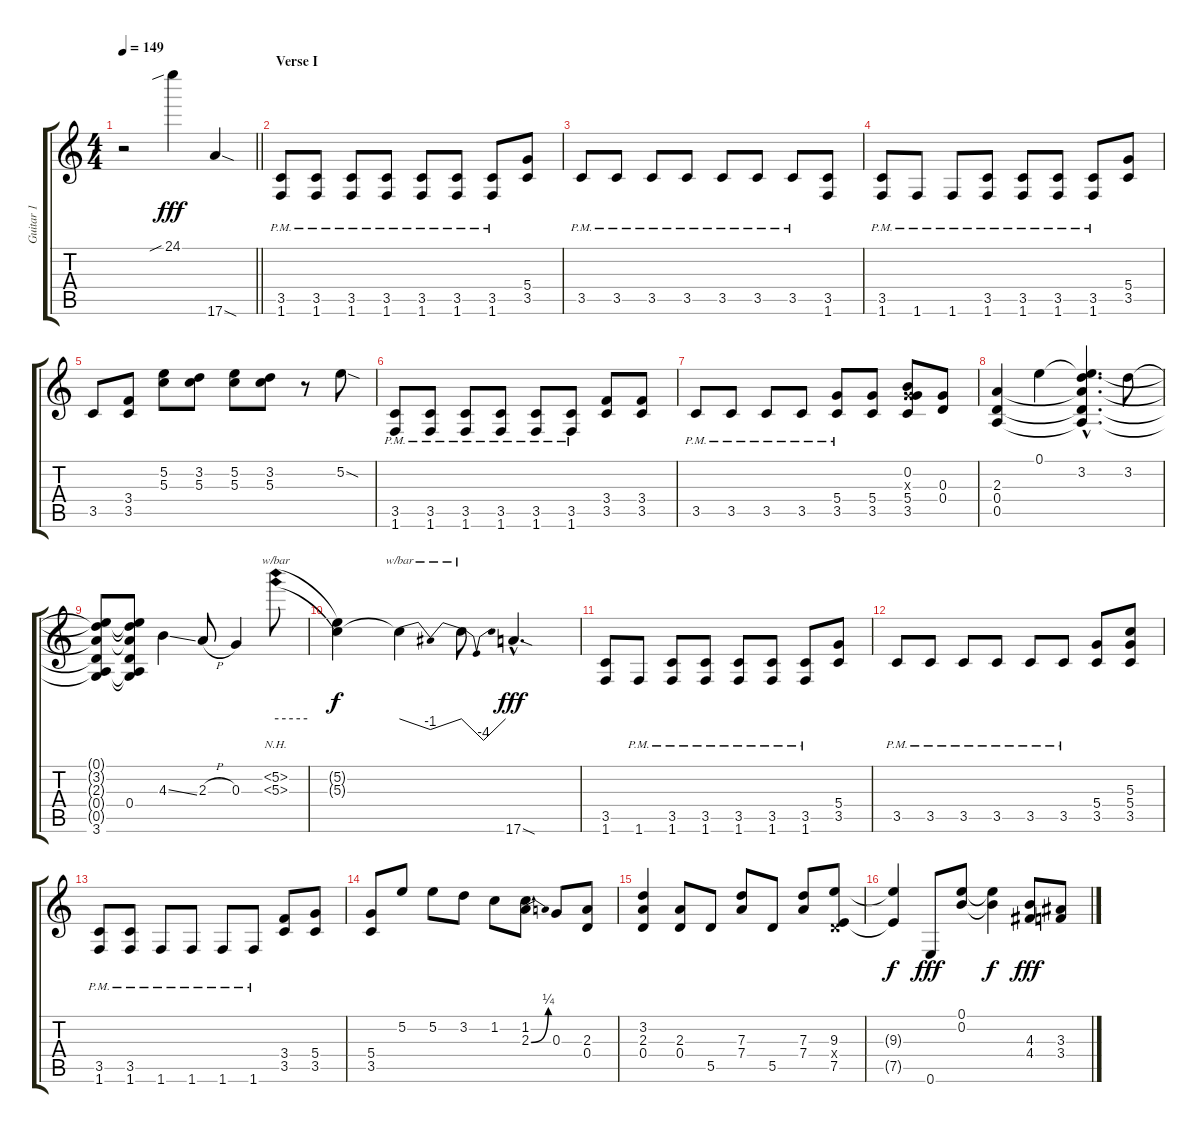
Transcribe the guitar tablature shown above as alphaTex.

\track ("Guitar 1" "Guitar 1") {instrument distortionguitar}
\staff {score tabs}
\tuning (E4 B3 G3 D3 A2 E2) {hide}
\ts (4 4)
\tempo 149
\clef g2
\barLineRight lightlight
\ks c
r.2{dy fff} 24.1{sib}.4 17.6{sod}.4 |
\section ("" "Verse I")
(3.5{pm} 1.6{pm}).8 (3.5{pm} 1.6{pm}).8 (3.5{pm} 1.6{pm}).8 (3.5{pm} 1.6{pm}).8 (3.5{pm} 1.6{pm}).8 (3.5{pm} 1.6{pm}).8 (3.5{pm} 1.6{pm}).8 (5.4 3.5).8 |
3.5{pm}.8 3.5{pm}.8 3.5{pm}.8 3.5{pm}.8 3.5{pm}.8 3.5{pm}.8 3.5{pm}.8 (3.5 1.6).8 |
(3.5{pm} 1.6{pm}).8 1.6{pm}.8 1.6{pm}.8 (3.5{pm} 1.6{pm}).8 (3.5{pm} 1.6{pm}).8 (3.5{pm} 1.6{pm}).8 (3.5{pm} 1.6{pm}).8 (5.4 3.5).8 |
3.5.8 (3.4 3.5).8 (5.2 5.3).8 (3.2 5.3).8 (5.2 5.3).8 (3.2 5.3).8 r.8 5.2{sod}.8 |
(3.5{pm} 1.6{pm}).8 (3.5{pm} 1.6{pm}).8 (3.5{pm} 1.6{pm}).8 (3.5{pm} 1.6{pm}).8 (3.5{pm} 1.6{pm}).8 (3.5{pm} 1.6{pm}).8 (3.4 3.5).8 (3.4 3.5).8 |
3.5{pm}.8 3.5{pm}.8 3.5{pm}.8 3.5{pm}.8 (5.4{pm} 3.5{pm}).8 (5.4 3.5).8 (0.2 0.3{x} 5.4 3.5).8 (0.3 0.4).8 |
(2.3 0.4 0.5).4 0.1.4 (0.1{t} 3.2{hac} 2.3{t} 0.4{t} 0.5{t}).4{d} 3.2.8 |
(0.1{t} 3.2{t} 2.3{t} 0.4{t} 0.5{t} 3.6).8 (0.1{t} 3.2{t} 2.3{t} 0.4 0.5{t} 3.6{t}).8 4.3{ss}.4 2.3{h}.8 0.3.4 (5.2{nh} 5.3{nh}).8{tbe (hold default 0 0 60 0)} |
(5.2{t} 5.3{t}).4{dy f} 5.3{t}.4{tbe (dip default 0 0 30 -4 60 0)} 5.3{t}.8{tbe (dip default 0 0 30 -16 60 0)} 17.6{sod hac}.4{d dy fff} |
(3.5 1.6).8 1.6{pm}.8 (3.5{pm} 1.6{pm}).8 (3.5{pm} 1.6{pm}).8 (3.5{pm} 1.6{pm}).8 (3.5{pm} 1.6{pm}).8 (3.5{pm} 1.6{pm}).8 (5.4 3.5).8 |
3.5{pm}.8 3.5{pm}.8 3.5{pm}.8 3.5{pm}.8 3.5{pm}.8 3.5{pm}.8 (5.4 3.5).8 (5.3 5.4 3.5).8 |
(3.5{pm} 1.6{pm}).8 (3.5{pm} 1.6{pm}).8 1.6{pm}.8 1.6{pm}.8 1.6{pm}.8 1.6{pm}.8 (3.4 3.5).8 (5.4 3.5).8 |
(5.4 3.5).8 5.2.8 5.2.8 3.2.8 1.2.8 (1.2 2.3{be (bend 0 0 60 1)}).8 0.3.8 (2.3 0.4).8 |
(3.2 2.3 0.4).4 (2.3 0.4).8 5.5.8 (7.3 7.4).8 5.5.8 (7.3 7.4).8 (9.3 0.4{x} 7.5).8 |
(9.3{t} 7.5{t}).4{dy f} 0.6.8{dy fff} (0.1 0.2).8 (0.1{t} 0.2{t}).4{dy f} (4.3 4.4).8{dy fff} (3.3 3.4).8
